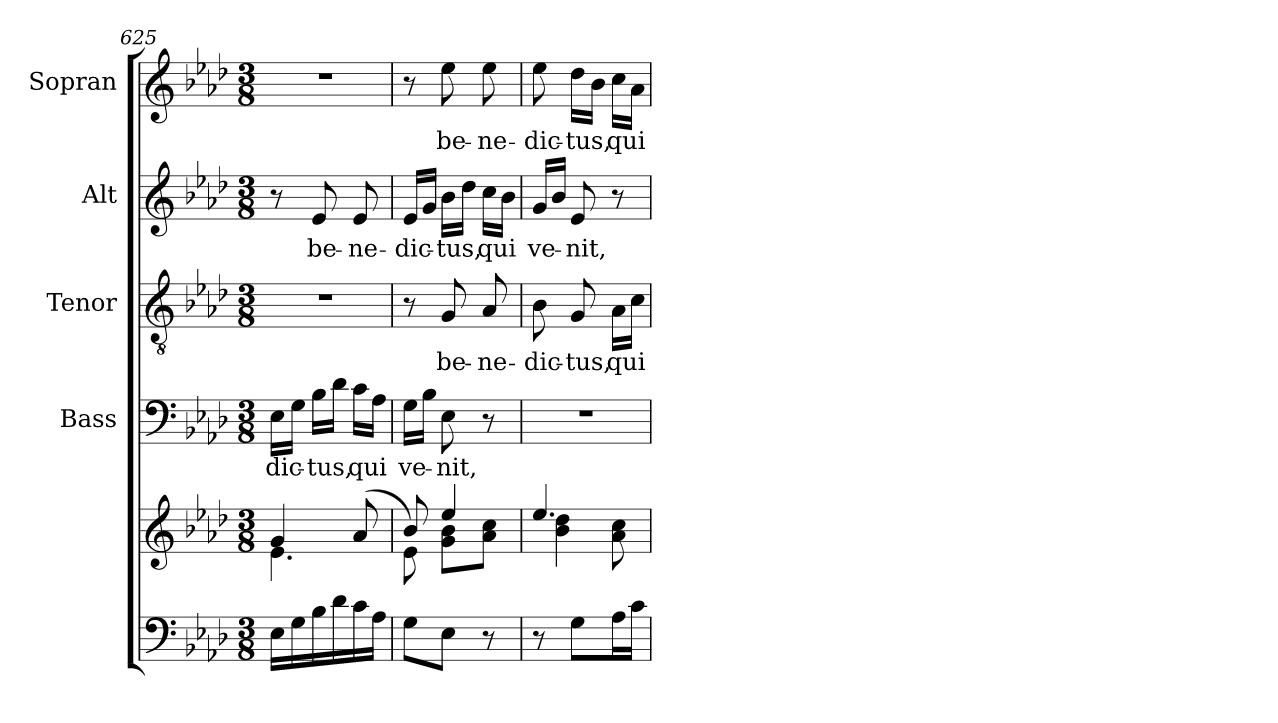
**kern	**kern	**kern	**text	**kern	**text	**kern	**text	**kern	**text
*part5	*part5	*part4	*part4	*part3	*part3	*part2	*part2	*part1	*part1
*staff6	*staff5	*staff4	*staff4	*staff3	*staff3	*staff2	*staff2	*staff1	*staff1
*	*	*I"Bass	*	*I"Tenor	*	*I"Alt	*	*I"Sopran	*
*	*	*I'B.	*	*I'T.	*	*I'A.	*	*I'S.	*
*clefF4	*clefG2	*clefF4	*	*clefGv2	*	*clefG2	*	*clefG2	*
*k[b-e-a-d-]	*k[b-e-a-d-]	*k[b-e-a-d-]	*	*k[b-e-a-d-]	*	*k[b-e-a-d-]	*	*k[b-e-a-d-]	*
*A-:	*A-:	*A-:	*	*A-:	*	*A-:	*	*A-:	*
*M3/8	*M3/8	*M3/8	*	*M3/8	*	*M3/8	*	*M3/8	*
=625	=625	=625	=625	=625	=625	=625	=625	=625	=625
*	*^	*	*	*	*	*	*	*	*
!	!	!	!	!LO:LY:b	!	!	!	!	!	!
16E-\LL	4g/	4.e-\	16E-\LL	-dic-	4.r	.	8r	.	4.r	.
16G\	.	.	16G\JJ	.	.	.	.	.	.	.
!	!	!	!	!LO:LY:b	!	!	!	!LO:LY:b	!	!
16B-\	.	.	16B-\LL	-tus,	.	.	8e-/	be-	.	.
16d-\	.	.	16d-\JJ	.	.	.	.	.	.	.
!	!	!	!	!LO:LY:b	!	!	!	!LO:LY:b	!	!
16c\	(<8a-/	.	16c\LL	qui	.	.	8e-/	-ne-	.	.
16A-\JJ	.	.	16A-\JJ	.	.	.	.	.	.	.
=626	=626	=626	=626	=626	=626	=626	=626	=626	=626	=626
!	!	!	!	!LO:LY:b	!	!	!	!LO:LY:b	!	!
8G\L	8b-/	8e-\)	16G\LL	ve-	8r	.	16e-/LL	-dic-	8r	.
.	.	.	16B-\JJ	.	.	.	16g/JJ	.	.	.
!	!	!	!	!LO:LY:b	!	!LO:LY:b	!	!LO:LY:b	!	!LO:LY:b
8E-\J	4ee-/	8g\ 8b-\L	8E-\	-nit,	8G/	be-	16b-\LL	-tus,	8ee-\	be-
.	.	.	.	.	.	.	16dd-\JJ	.	.	.
!	!	!	!	!	!	!LO:LY:b	!	!LO:LY:b	!	!LO:LY:b
8r	.	8a-\ 8cc\J	8r	.	8A-/	-ne-	16cc\LL	qui	8ee-\	-ne-
.	.	.	.	.	.	.	16b-\JJ	.	.	.
=627	=627	=627	=627	=627	=627	=627	=627	=627	=627	=627
!	!	!	!	!	!	!LO:LY:b	!	!LO:LY:b	!	!LO:LY:b
8r	4.ee-/	4b-\ 4dd-\	4.r	.	8B-\	-dic-	16g/LL	ve-	8ee-\	-dic-
.	.	.	.	.	.	.	16b-/JJ	.	.	.
!	!	!	!	!	!	!LO:LY:b	!	!LO:LY:b	!	!LO:LY:b
8G\L	.	.	.	.	8G/	-tus,	8e-/	-nit,	16dd-\LL	-tus,
.	.	.	.	.	.	.	.	.	16b-\JJ	.
!	!	!	!	!	!	!LO:LY:b	!	!	!	!LO:LY:b
16A-\L	.	8a-\ 8cc\	.	.	16A-\LL	qui	8r	.	16cc\LL	qui
16c\JJ	.	.	.	.	16c\JJ	.	.	.	16a-\JJ	.
*	*v	*v	*	*	*	*	*	*	*	*
=	=	=	=	=	=	=	=	=	=
*-	*-	*-	*-	*-	*-	*-	*-	*-	*-
